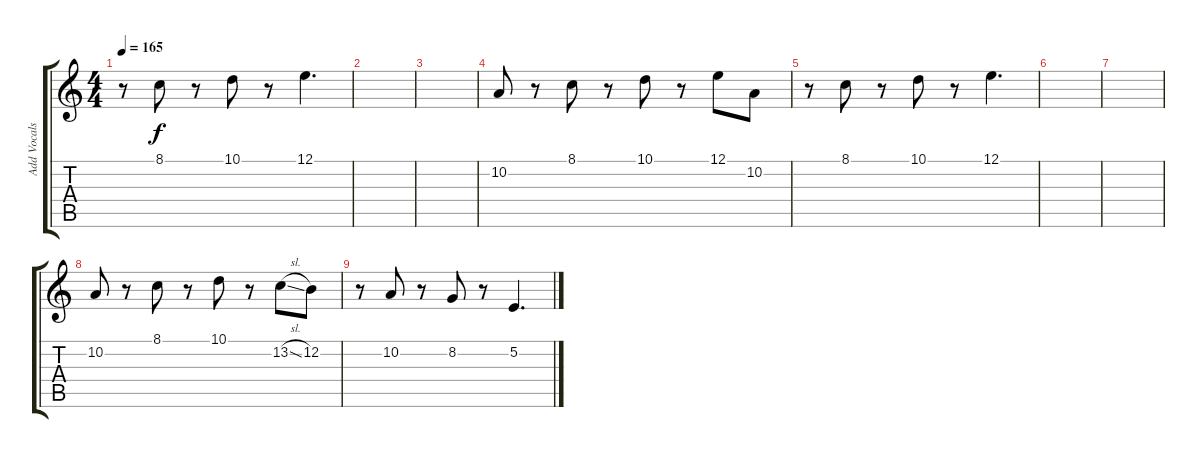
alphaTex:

\track ("Add Vocals" "Add Vocals") {instrument choiraahs}
\staff {score tabs}
\tuning (E4 B3 G3 D3 A2 E2) {hide}
\ts (4 4)
\tempo 165
\clef g2
\ks c
r.8{dy f} 8.1.8 r.8 10.1.8 r.8 12.1.4{d} |
|
|
10.2.8 r.8 8.1.8 r.8 10.1.8 r.8 12.1.8 10.2.8 |
r.8 8.1.8 r.8 10.1.8 r.8 12.1.4{d} |
|
|
10.2.8 r.8 8.1.8 r.8 10.1.8 r.8 13.2{sl}.8 12.2.8 |
r.8 10.2.8 r.8 8.2.8 r.8 5.2.4{d}
